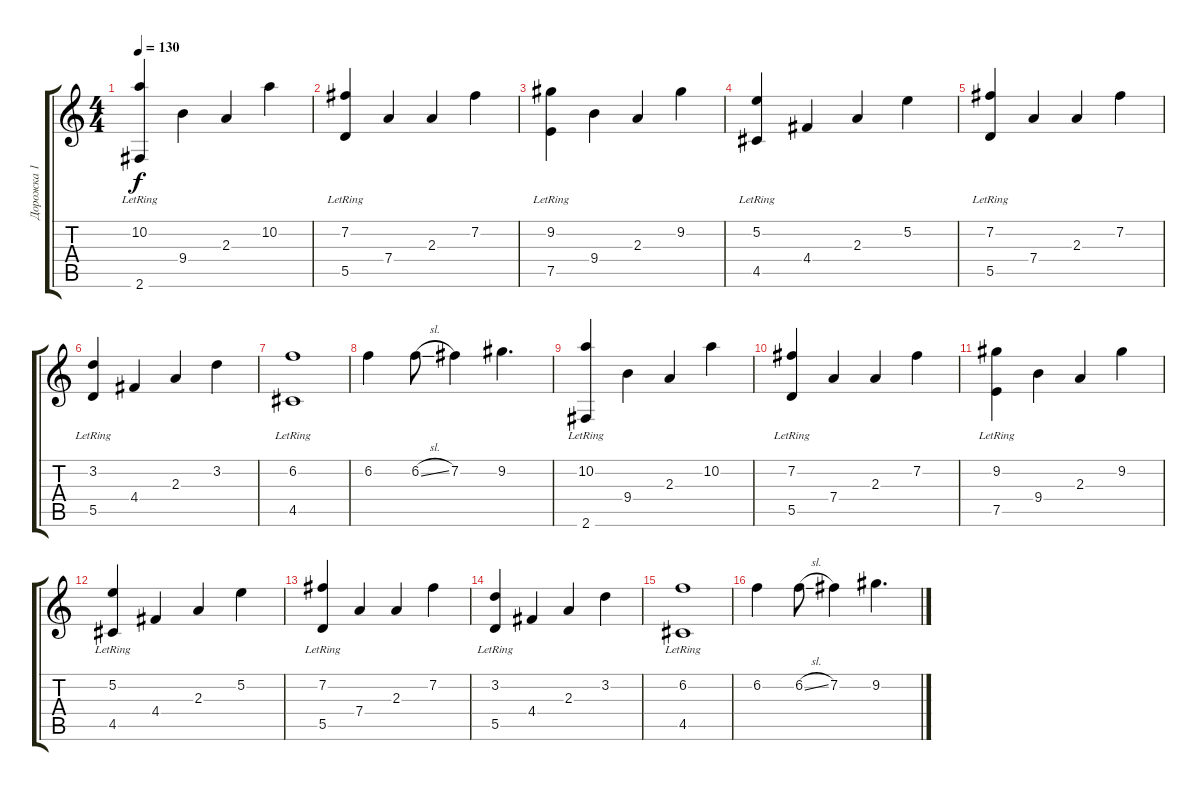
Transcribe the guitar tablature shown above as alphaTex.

\track ("Дорожка 1" "Дорожка 1") {instrument acousticguitarnylon}
\staff {score tabs}
\tuning (E4 B3 G3 D3 A2 E2) {hide}
\ts (4 4)
\tempo 130
\clef g2
\ks c
(10.2 2.6{lr}).4{dy f} 9.4.4 2.3.4 10.2.4 |
(7.2 5.5{lr}).4 7.4.4 2.3.4 7.2.4 |
(9.2 7.5{lr}).4 9.4.4 2.3.4 9.2.4 |
(5.2{lr} 4.5{lr}).4 4.4.4 2.3.4 5.2.4 |
(7.2 5.5{lr}).4 7.4.4 2.3.4 7.2.4 |
(3.2{lr} 5.5{lr}).4 4.4.4 2.3.4 3.2.4 |
(6.2{lr} 4.5{lr}).1 |
6.2.4 6.2{sl}.8 7.2.4 9.2.4{d} |
(10.2 2.6{lr}).4 9.4.4 2.3.4 10.2.4 |
(7.2 5.5{lr}).4 7.4.4 2.3.4 7.2.4 |
(9.2 7.5{lr}).4 9.4.4 2.3.4 9.2.4 |
(5.2{lr} 4.5{lr}).4 4.4.4 2.3.4 5.2.4 |
(7.2 5.5{lr}).4 7.4.4 2.3.4 7.2.4 |
(3.2{lr} 5.5{lr}).4 4.4.4 2.3.4 3.2.4 |
(6.2{lr} 4.5{lr}).1 |
6.2.4 6.2{sl}.8 7.2.4 9.2.4{d}
